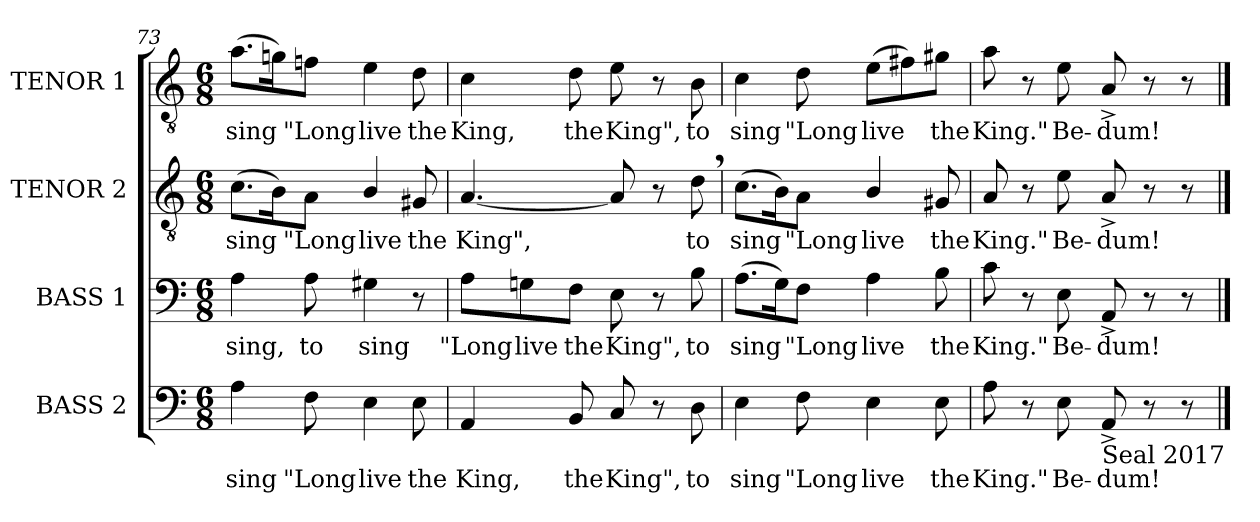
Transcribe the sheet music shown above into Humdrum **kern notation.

**kern	**text	**kern	**text	**kern	**text	**kern	**text
*part4	*part4	*part3	*part3	*part2	*part2	*part1	*part1
*staff4	*staff4	*staff3	*staff3	*staff2	*staff2	*staff1	*staff1
*I"BASS 2	*	*I"BASS 1	*	*I"TENOR 2	*	*I"TENOR 1	*
*I'B. 2	*	*I'B. 1	*	*I'T. 2	*	*I'T. 1	*
*clefF4	*	*clefF4	*	*clefGv2	*	*clefGv2	*
*	*	*	*	*ITrd7c12	*	*ITrd7c12	*
*k[]	*	*k[]	*	*k[]	*	*k[]	*
*a:	*	*a:	*	*a:	*	*a:	*
*M6/8	*	*M6/8	*	*M6/8	*	*M6/8	*
=73	=73	=73	=73	=73	=73	=73	=73
!	!LO:LY:b:color=#000000	!	!	!	!	!	!
!	!	!	!LO:LY:b:color=#000000	!	!	!	!
!	!	!	!	!	!LO:LY:b:color=#000000	!	!
!	!	!	!	!	!	!	!LO:LY:b:color=#000000
4Ai\	sing	4Ai\	sing,	(8.Ci\L	sing	(8.Ai\L	sing
.	.	.	.	16BBi\k)	.	16Gni\k)	.
!	!LO:LY:b:color=#000000	!	!	!	!	!	!
!	!	!	!LO:LY:b:color=#000000	!	!	!	!
!	!	!	!	!	!LO:LY:b:color=#000000	!	!
!	!	!	!	!	!	!	!LO:LY:b:color=#000000
8Fi\	"Long	8Ai\	to	8AAi\J	"Long	8Fni\J	"Long
!	!LO:LY:b:color=#000000	!	!	!	!	!	!
!	!	!	!LO:LY:b:color=#000000	!	!	!	!
!	!	!	!	!	!LO:LY:b:color=#000000	!	!
!	!	!	!	!	!	!	!LO:LY:b:color=#000000
4Ei\	live	4G#Xi\	sing	4BBi/	live	4Ei\	live
!	!LO:LY:b:color=#000000	!	!	!	!	!	!
!	!	!	!	!	!LO:LY:b:color=#000000	!	!
!	!	!	!	!	!	!	!LO:LY:b:color=#000000
8Ei\	the	8r	.	8GG#Xi/	the	8Di\	the
=74	=74	=74	=74	=74	=74	=74	=74
!	!LO:LY:b:color=#000000	!	!	!	!	!	!
!	!	!	!LO:LY:b:color=#000000	!	!	!	!
!	!	!	!	!	!LO:LY:b:color=#000000	!	!
!	!	!	!	!	!	!	!LO:LY:b:color=#000000
4AAi/	King,	8Ai\L	"Long	[4.AAi/	King",	4Ci\	King,
!	!	!	!LO:LY:b:color=#000000	!	!	!	!
.	.	8Gni\	live	.	.	.	.
!	!LO:LY:b:color=#000000	!	!	!	!	!	!
!	!	!	!LO:LY:b:color=#000000	!	!	!	!
!	!	!	!	!	!	!	!LO:LY:b:color=#000000
8BBi/	the	8Fi\J	the	.	.	8Di\	the
!	!LO:LY:b:color=#000000	!	!	!	!	!	!
!	!	!	!LO:LY:b:color=#000000	!	!	!	!
!	!	!	!	!	!	!	!LO:LY:b:color=#000000
8Ci/	King",	8Ei\	King",	8AAi/]	.	8Ei\	King",
8r	.	8r	.	8r	.	8r	.
!	!LO:LY:b:color=#000000	!	!	!	!	!	!
!	!	!	!LO:LY:b:color=#000000	!	!	!	!
!	!	!	!	!	!LO:LY:b:color=#000000	!	!
!	!	!	!	!	!	!	!LO:LY:b:color=#000000
8Di\	to	8Bi\	to	8D,i\	to	8BBi\	to
=75	=75	=75	=75	=75	=75	=75	=75
!	!LO:LY:b:color=#000000	!	!	!	!	!	!
!	!	!	!LO:LY:b:color=#000000	!	!	!	!
!	!	!	!	!	!LO:LY:b:color=#000000	!	!
!	!	!	!	!	!	!	!LO:LY:b:color=#000000
4Ei\	sing	(8.Ai\L	sing	(8.Ci\L	sing	4Ci\	sing
.	.	16Gi\k)	.	16BBi\k)	.	.	.
!	!LO:LY:b:color=#000000	!	!	!	!	!	!
!	!	!	!LO:LY:b:color=#000000	!	!	!	!
!	!	!	!	!	!LO:LY:b:color=#000000	!	!
!	!	!	!	!	!	!	!LO:LY:b:color=#000000
8Fi\	"Long	8Fi\J	"Long	8AAi\J	"Long	8Di\	"Long
!	!LO:LY:b:color=#000000	!	!	!	!	!	!
!	!	!	!LO:LY:b:color=#000000	!	!	!	!
!	!	!	!	!	!LO:LY:b:color=#000000	!	!
!	!	!	!	!	!	!	!LO:LY:b:color=#000000
4Ei\	live	4Ai\	live	4BBi/	live	(8Ei\L	live
.	.	.	.	.	.	8F#Xi\)	.
!	!LO:LY:b:color=#000000	!	!	!	!	!	!
!	!	!	!LO:LY:b:color=#000000	!	!	!	!
!	!	!	!	!	!LO:LY:b:color=#000000	!	!
!	!	!	!	!	!	!	!LO:LY:b:color=#000000
8Ei\	the	8Bi\	the	8GG#Xi/	the	8G#Xi\J	the
=76	=76	=76	=76	=76	=76	=76	=76
!	!LO:LY:b:color=#000000	!	!	!	!	!	!
!	!	!	!LO:LY:b:color=#000000	!	!	!	!
!	!	!	!	!	!LO:LY:b:color=#000000	!	!
!	!	!	!	!	!	!	!LO:LY:b:color=#000000
8Ai\	King."	8ci\	King."	8AAi/	King."	8Ai\	King."
8r	.	8r	.	8r	.	8r	.
!	!LO:LY:b:color=#000000	!	!	!	!	!	!
!	!	!	!LO:LY:b:color=#000000	!	!	!	!
!	!	!	!	!	!LO:LY:b:color=#000000	!	!
!	!	!	!	!	!	!	!LO:LY:b:color=#000000
8Ei\	Be-	8Ei\	Be-	8Ei\	Be-	8Ei\	Be-
!	!LO:LY:b:color=#000000	!	!	!	!	!	!
!	!	!	!LO:LY:b:color=#000000	!	!	!	!
!	!	!	!	!	!LO:LY:b:color=#000000	!	!
!LO:TX:b:t=Seal 2017	!	!	!	!	!	!	!
!	!	!	!	!	!	!	!LO:LY:b:color=#000000
8AA^i/	-dum!	8AA^i/	-dum!	8AA^i/	-dum!	8AA^i/	-dum!
8r	.	8r	.	8r	.	8r	.
8r	.	8r	.	8r	.	8r	.
==	==	==	==	==	==	==	==
*-	*-	*-	*-	*-	*-	*-	*-
